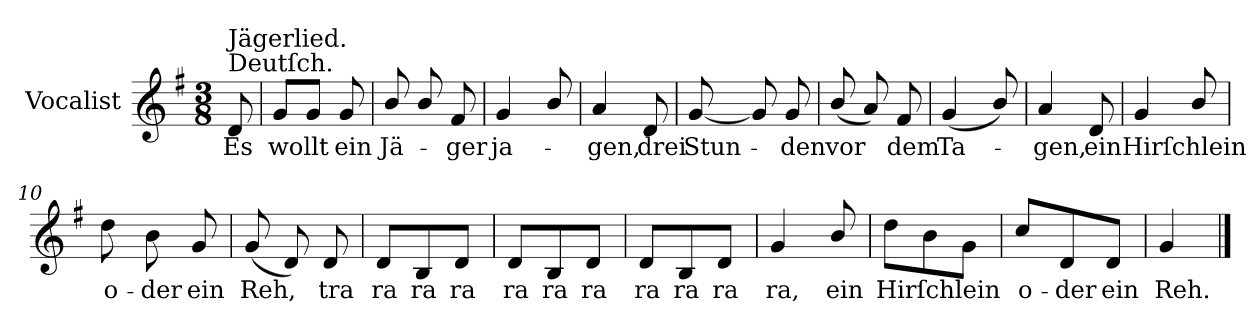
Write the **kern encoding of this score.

**kern	**text
*part1	*part1
*staff1	*staff1
*I"Vocalist	*
*k[f#]	*
*G:	*
*M3/8	*
=	=
!LO:TX:a:t=Deutſch.	!
!LO:TX:a:t=Jägerlied.	!
8d	Es
=1	=1
8gL	wollt
8gJ	.
8g	ein
=2	=2
8b/	Jä-
8b/	.
8f#	-ger
=3	=3
4g	ja-
8b/	.
=4	=4
4a	-gen,
8d	drei
=5	=5
[8g	Stun-
8g]	.
8g	-den
=6	=6
(8b/	vor
8a)	.
8f#	dem
=7	=7
(4g	Ta-
8b/)	.
=8	=8
4a	-gen,
8d	ein
=9	=9
4g	Hirſchlein
8b/	.
=10	=10
8dd	o-
8b	-der
8g	ein
=11	=11
(8g	Reh,
8d)	.
8d	tra
=12	=12
8dL	ra
8B	ra
8dJ	ra
=13	=13
8dL	ra
8B	ra
8dJ	ra
=14	=14
8dL	ra
8B	ra
8dJ	ra
=15	=15
4g	ra,
8b/	ein
=16	=16
8ddL	Hirſchlein
8b	.
8gJ	.
=17	=17
8ccL	o-
8d	-der
8dJ	ein
=18	=18
4g	Reh.
==	==
*-	*-
